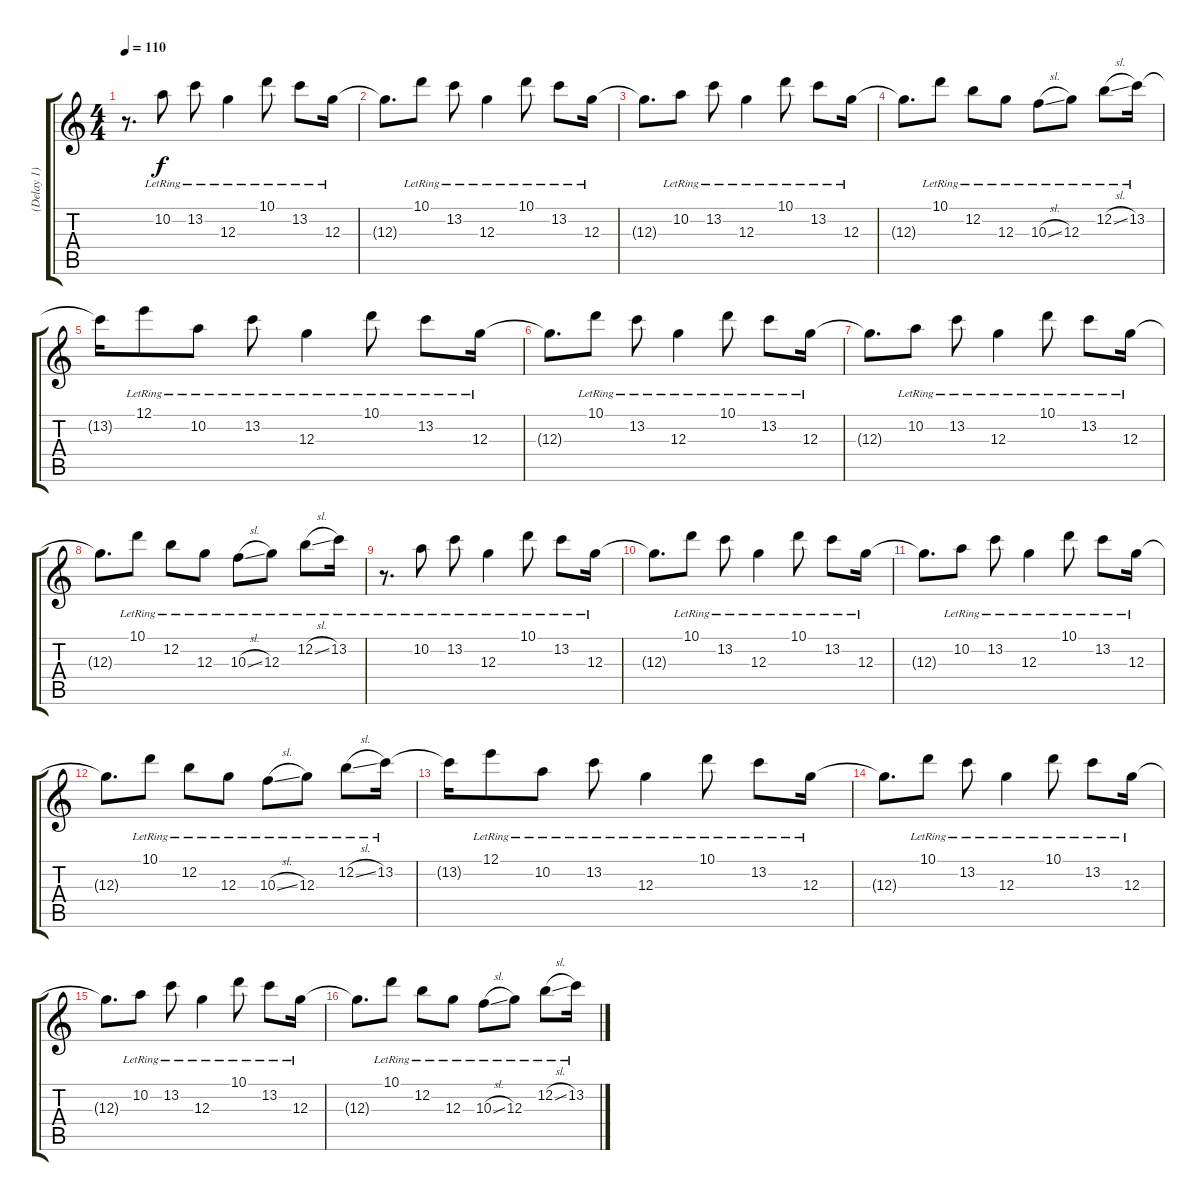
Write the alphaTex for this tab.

\track ("(Delay 1)" "(Delay 1)") {instrument electricguitarjazz}
\staff {score tabs}
\tuning (E4 B3 G3 D3 A2 D2) {hide}
\ts (4 4)
\tempo 110
\clef g2
\ks c
r.8{d dy f} 10.2{lr}.8 13.2{lr}.8 12.3{lr}.4 10.1{lr}.8 13.2{lr}.8 12.3{lr}.16 |
12.3{t}.8{d} 10.1{lr}.8 13.2{lr}.8 12.3{lr}.4 10.1{lr}.8 13.2{lr}.8 12.3{lr}.16 |
12.3{t}.8{d} 10.2{lr}.8 13.2{lr}.8 12.3{lr}.4 10.1{lr}.8 13.2{lr}.8 12.3{lr}.16 |
12.3{t}.8{d} 10.1{lr}.8 12.2{lr}.8 12.3{lr}.8 10.3{sl lr}.8 12.3{lr}.8 12.2{sl lr}.8 13.2{lr}.16 |
13.2{t}.16 12.1{lr}.8 10.2{lr}.8 13.2{lr}.8 12.3{lr}.4 10.1{lr}.8 13.2{lr}.8 12.3{lr}.16 |
12.3{t}.8{d} 10.1{lr}.8 13.2{lr}.8 12.3{lr}.4 10.1{lr}.8 13.2{lr}.8 12.3{lr}.16 |
12.3{t}.8{d} 10.2{lr}.8 13.2{lr}.8 12.3{lr}.4 10.1{lr}.8 13.2{lr}.8 12.3{lr}.16 |
12.3{t}.8{d} 10.1{lr}.8 12.2{lr}.8 12.3{lr}.8 10.3{sl lr}.8 12.3{lr}.8 12.2{sl lr}.8 13.2{lr}.16 |
r.8{d} 10.2{lr}.8 13.2{lr}.8 12.3{lr}.4 10.1{lr}.8 13.2{lr}.8 12.3{lr}.16 |
12.3{t}.8{d} 10.1{lr}.8 13.2{lr}.8 12.3{lr}.4 10.1{lr}.8 13.2{lr}.8 12.3{lr}.16 |
12.3{t}.8{d} 10.2{lr}.8 13.2{lr}.8 12.3{lr}.4 10.1{lr}.8 13.2{lr}.8 12.3{lr}.16 |
12.3{t}.8{d} 10.1{lr}.8 12.2{lr}.8 12.3{lr}.8 10.3{sl lr}.8 12.3{lr}.8 12.2{sl lr}.8 13.2{lr}.16 |
13.2{t}.16 12.1{lr}.8 10.2{lr}.8 13.2{lr}.8 12.3{lr}.4 10.1{lr}.8 13.2{lr}.8 12.3{lr}.16 |
12.3{t}.8{d} 10.1{lr}.8 13.2{lr}.8 12.3{lr}.4 10.1{lr}.8 13.2{lr}.8 12.3{lr}.16 |
12.3{t}.8{d} 10.2{lr}.8 13.2{lr}.8 12.3{lr}.4 10.1{lr}.8 13.2{lr}.8 12.3{lr}.16 |
12.3{t}.8{d} 10.1{lr}.8 12.2{lr}.8 12.3{lr}.8 10.3{sl lr}.8 12.3{lr}.8 12.2{sl lr}.8 13.2{lr}.16
